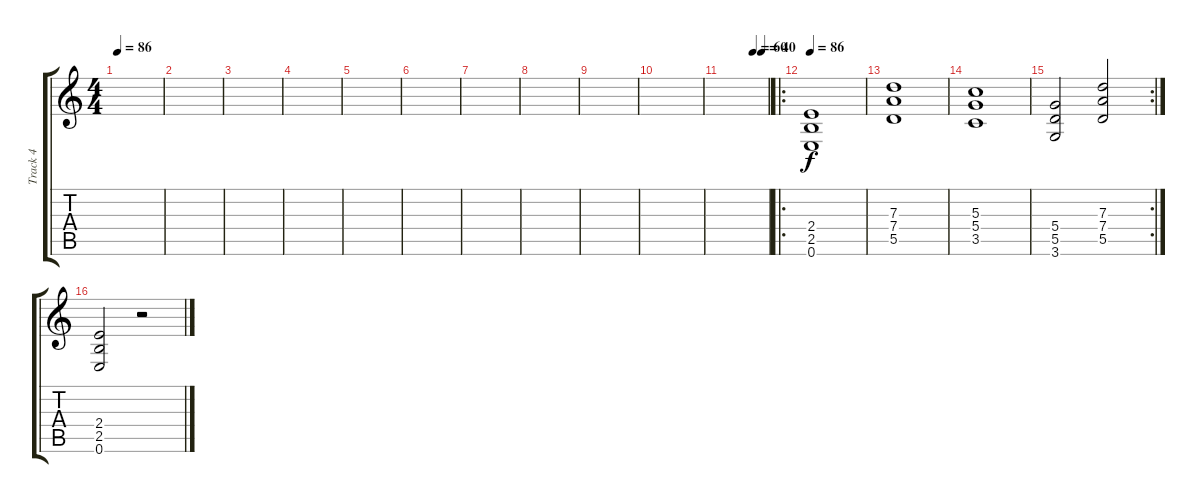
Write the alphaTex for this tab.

\track ("Track 4" "Track 4") {instrument distortionguitar}
\staff {score tabs}
\tuning (E4 B3 G3 D3 A2 E2) {hide}
\ts (4 4)
\tempo 86
\clef g2
\ks c
|
|
|
|
|
|
|
|
|
|
\tempo (60 0.6875)
\tempo (40 0.875)
|
\ro
\tempo 86
(2.4 2.5 0.6).1 |
(7.3 7.4 5.5).1 |
(5.3 5.4 3.5).1 |
\rc 2
(5.4 5.5 3.6).2 (7.3 7.4 5.5).2 |
(2.4 2.5 0.6).2 r.2
